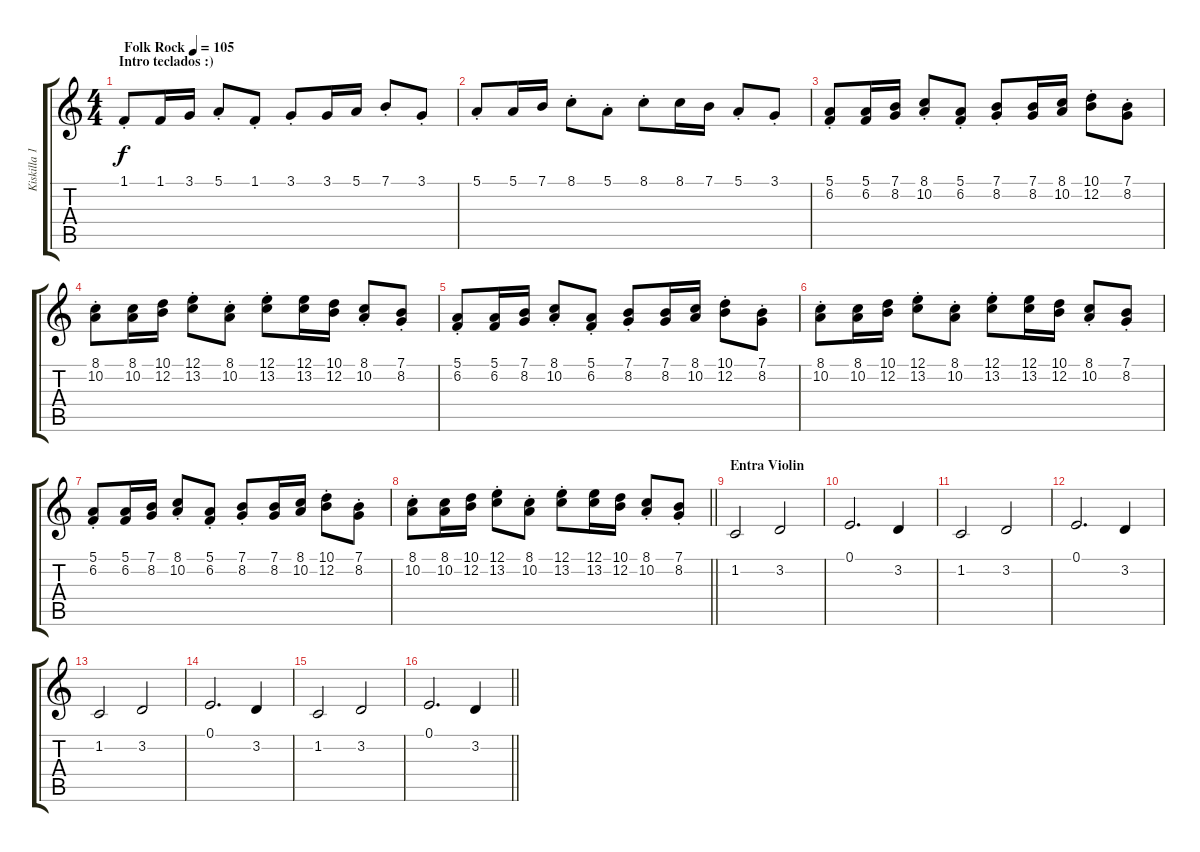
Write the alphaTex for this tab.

\track ("Kiskilla 1" "Kiskilla 1") {instrument stringensemble1}
\staff {score tabs}
\tuning (E4 B3 G3 D3 A2 E2) {hide}
\ts (4 4)
\section ("" "Intro teclados :)")
\tempo (105 "Folk Rock")
\clef g2
\ks c
1.1{st}.8{dy f instrument stringensemble1} 1.1.16 3.1.16 5.1{st}.8 1.1{st}.8 3.1{st}.8 3.1.16 5.1.16 7.1{st}.8 3.1{st}.8 |
5.1{st}.8 5.1.16 7.1.16 8.1{st}.8 5.1{st}.8 8.1{st}.8 8.1.16 7.1.16 5.1{st}.8 3.1{st}.8 |
(5.1{st} 6.2{st}).8 (5.1 6.2).16 (7.1 8.2).16 (8.1{st} 10.2{st}).8 (5.1{st} 6.2{st}).8 (7.1{st} 8.2{st}).8 (7.1 8.2).16 (8.1 10.2).16 (10.1{st} 12.2{st}).8 (7.1{st} 8.2{st}).8 |
(8.1{st} 10.2{st}).8 (8.1 10.2).16 (10.1 12.2).16 (12.1{st} 13.2{st}).8 (8.1{st} 10.2{st}).8 (12.1{st} 13.2{st}).8 (12.1 13.2).16 (10.1 12.2).16 (8.1{st} 10.2{st}).8 (7.1{st} 8.2{st}).8 |
(5.1{st} 6.2{st}).8 (5.1 6.2).16 (7.1 8.2).16 (8.1{st} 10.2{st}).8 (5.1{st} 6.2{st}).8 (7.1{st} 8.2{st}).8 (7.1 8.2).16 (8.1 10.2).16 (10.1{st} 12.2{st}).8 (7.1{st} 8.2{st}).8 |
(8.1{st} 10.2{st}).8 (8.1 10.2).16 (10.1 12.2).16 (12.1{st} 13.2{st}).8 (8.1{st} 10.2{st}).8 (12.1{st} 13.2{st}).8 (12.1 13.2).16 (10.1 12.2).16 (8.1{st} 10.2{st}).8 (7.1{st} 8.2{st}).8 |
(5.1{st} 6.2{st}).8 (5.1 6.2).16 (7.1 8.2).16 (8.1{st} 10.2{st}).8 (5.1{st} 6.2{st}).8 (7.1{st} 8.2{st}).8 (7.1 8.2).16 (8.1 10.2).16 (10.1{st} 12.2{st}).8 (7.1{st} 8.2{st}).8 |
\barLineRight lightlight
(8.1{st} 10.2{st}).8 (8.1 10.2).16 (10.1 12.2).16 (12.1{st} 13.2{st}).8 (8.1{st} 10.2{st}).8 (12.1{st} 13.2{st}).8 (12.1 13.2).16 (10.1 12.2).16 (8.1{st} 10.2{st}).8 (7.1{st} 8.2{st}).8 |
\section ("" "Entra Violin")
1.2.2 3.2.2 |
0.1.2{d} 3.2.4 |
1.2.2 3.2.2 |
0.1.2{d} 3.2.4 |
1.2.2 3.2.2 |
0.1.2{d} 3.2.4 |
1.2.2 3.2.2 |
\barLineRight lightlight
0.1.2{d} 3.2.4
